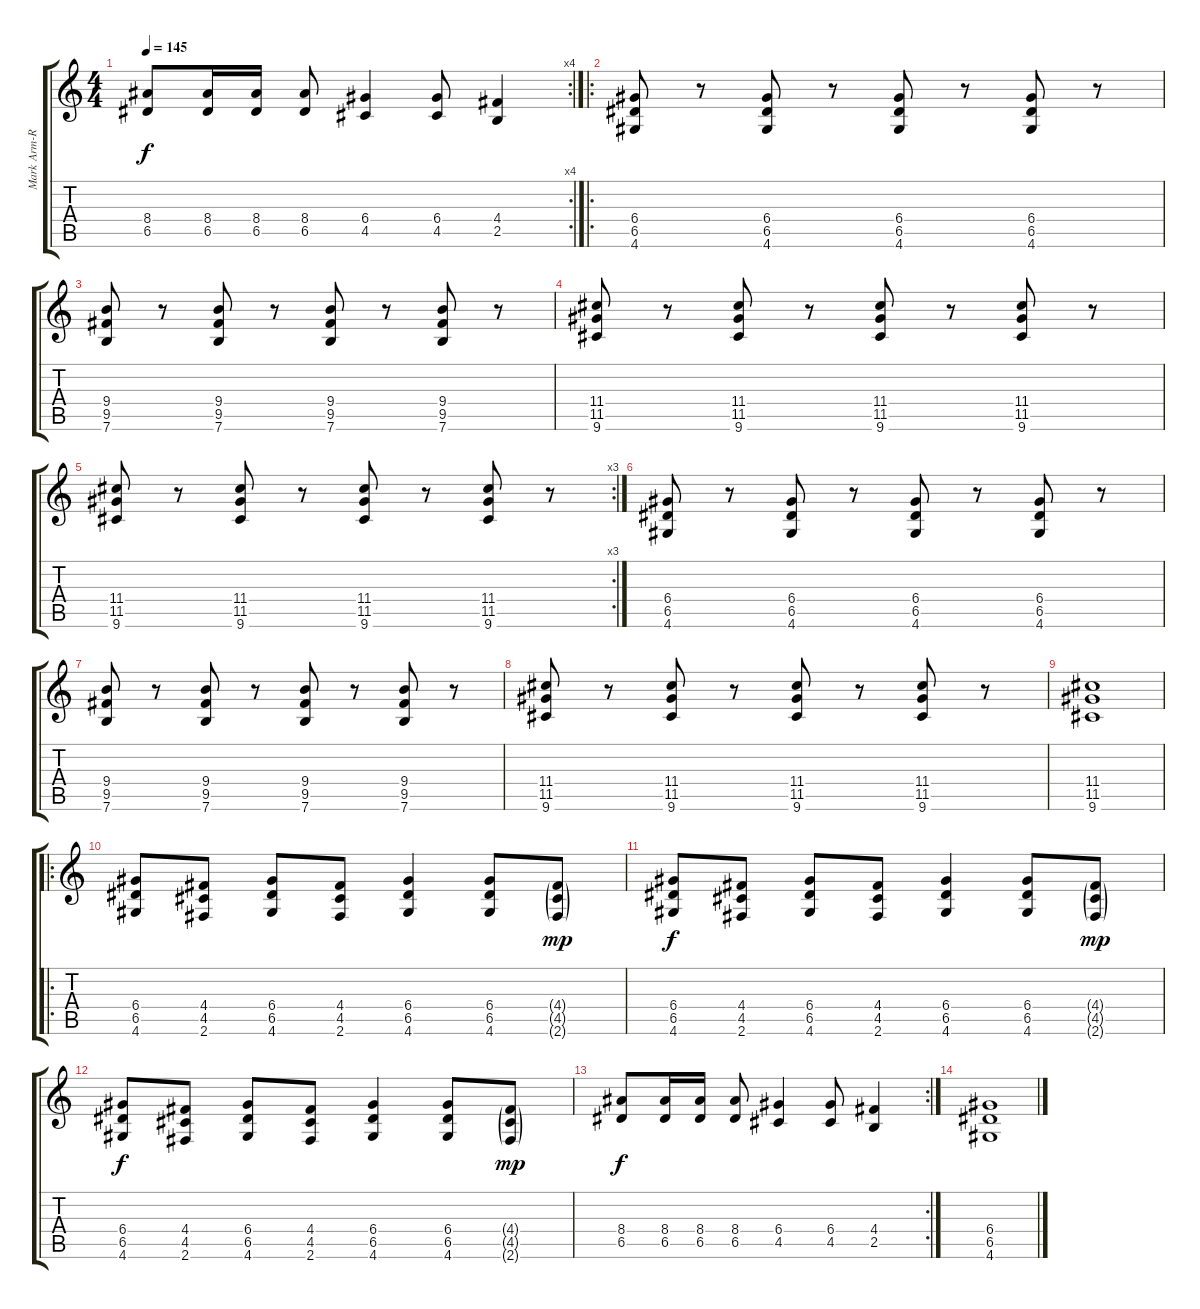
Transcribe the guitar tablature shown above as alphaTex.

\track ("Mark Arm-Rhythm" "Mark Arm-R") {instrument distortionguitar}
\staff {score tabs}
\tuning (E4 B3 G3 D3 A2 E2) {hide}
\rc 4
\ts (4 4)
\tempo 145
\clef g2
\ks c
(8.4 6.5).8{dy f} (8.4 6.5).16 (8.4 6.5).16 (8.4 6.5).8 (6.4 4.5).4 (6.4 4.5).8 (4.4 2.5).4 |
\ro
(6.4 6.5 4.6).8 r.8 (6.4 6.5 4.6).8 r.8 (6.4 6.5 4.6).8 r.8 (6.4 6.5 4.6).8 r.8 |
(9.4 9.5 7.6).8 r.8 (9.4 9.5 7.6).8 r.8 (9.4 9.5 7.6).8 r.8 (9.4 9.5 7.6).8 r.8 |
(11.4 11.5 9.6).8 r.8 (11.4 11.5 9.6).8 r.8 (11.4 11.5 9.6).8 r.8 (11.4 11.5 9.6).8 r.8 |
\rc 3
(11.4 11.5 9.6).8 r.8 (11.4 11.5 9.6).8 r.8 (11.4 11.5 9.6).8 r.8 (11.4 11.5 9.6).8 r.8 |
(6.4 6.5 4.6).8 r.8 (6.4 6.5 4.6).8 r.8 (6.4 6.5 4.6).8 r.8 (6.4 6.5 4.6).8 r.8 |
(9.4 9.5 7.6).8 r.8 (9.4 9.5 7.6).8 r.8 (9.4 9.5 7.6).8 r.8 (9.4 9.5 7.6).8 r.8 |
(11.4 11.5 9.6).8 r.8 (11.4 11.5 9.6).8 r.8 (11.4 11.5 9.6).8 r.8 (11.4 11.5 9.6).8 r.8 |
(11.4 11.5 9.6).1 |
\ro
(6.4 6.5 4.6).8 (4.4 4.5 2.6).8 (6.4 6.5 4.6).8 (4.4 4.5 2.6).8 (6.4 6.5 4.6).4 (6.4 6.5 4.6).8 (4.4{g} 4.5{g} 2.6{g}).8{dy mp} |
(6.4 6.5 4.6).8{dy f} (4.4 4.5 2.6).8 (6.4 6.5 4.6).8 (4.4 4.5 2.6).8 (6.4 6.5 4.6).4 (6.4 6.5 4.6).8 (4.4{g} 4.5{g} 2.6{g}).8{dy mp} |
(6.4 6.5 4.6).8{dy f} (4.4 4.5 2.6).8 (6.4 6.5 4.6).8 (4.4 4.5 2.6).8 (6.4 6.5 4.6).4 (6.4 6.5 4.6).8 (4.4{g} 4.5{g} 2.6{g}).8{dy mp} |
\rc 2
(8.4 6.5).8{dy f} (8.4 6.5).16 (8.4 6.5).16 (8.4 6.5).8 (6.4 4.5).4 (6.4 4.5).8 (4.4 2.5).4 |
(6.4 6.5 4.6).1
